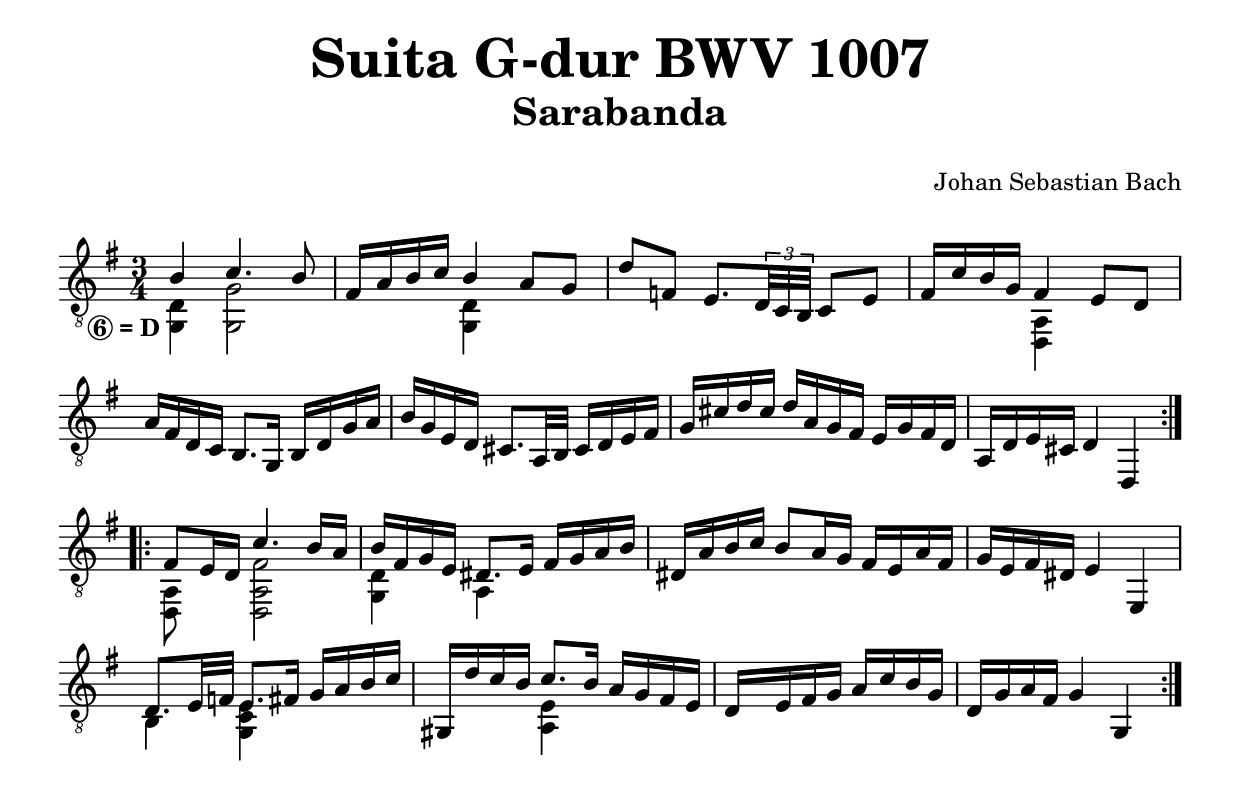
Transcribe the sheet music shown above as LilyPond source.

\version "2.19.80"

\language "deutsch"


%\version "2.12.0"
\include "deutsch.ly"

#(ly:set-option 'point-and-click #t)
#(set-global-staff-size 18)




\layout  {
	indent = #0
	\context {
      \Score 
        \remove "Bar_number_engraver" 
        \override TextSpanner  #'(bound-details left stencil-align-dir-y) = #0
      }
    \context {
      \Lyrics
          \consists "Bar_engraver"
          \consists "Separating_line_group_engraver"
          \override BarLine #'transparent = ##f
      }
    \context {
        \Staff
          \override TimeSignature #'style = #'numbered
          \override StringNumber #'font-size = #-3
          \override Fingering #'font-size = #-3
          \override VerticalAxisGroup #'minimum-Y-extent = #'(0.5 . 3)  
          \override TextSpanner  #'(bound-details left stencil-align-dir-y) = #0
%           \override VerticalAxisGroup #'default-staff-staff-spacing
%                 #'basic-distance = #15
      }
}


%############ FINGERING ################
pfi=\markup { \smaller  \italic "p"}
ifi=\markup { \smaller  \italic "i"}
mfi=\markup { \smaller  \italic "m"}
afi=\markup { \smaller  \italic "a"}

aTag = \markup { "" }
half = \markup {\column { "1" \draw-line #'(3 . 0) "2"} }

%######### GUITAR MARKS ######################
SCORDATURE = \markup {
  \general-align #Y #CENTER { \bold { \circle {"6"} "=" "D" } }
}

SCORDATUREg = \markup {
  \general-align #Y #CENTER { \bold { \circle {"5"} "=" "G" } }
}

SCORDATUREais = \markup {
  \general-align #Y #CENTER { \bold { \circle {"2"} "=" "ais" } }
}

SCORDATUREdONE = \markup {
  \general-align #Y #CENTER { \bold { \circle {"1"} "=" "d" } }
}


%########### ARTICULATION #################
lvSempre = \markup { \italic "lasciar vibrare sempre"}
Lv = \markup { \italic "L.v."}
gliss = \markup { \italic \bold \teeny "gliss."}
dolce = \markup { \italic "dolce"}
loco = \markup { \italic "loco"}
pocometal = \markup { \italic "poco metallico"}
sim = \markup { \italic "sim."}
decisio = \markup { \italic "decisio"}
lantano = \markup{ \italic "lantano" }
sonoro = \markup{ \italic "sonoro" }
sulpont = \markup{ \italic "sul pont." }
moltoSonoro = \markup{ \italic "molto sonoro" }
naturale = \markup{ \italic "naturale" }
ord = \markup{ \italic "ord." }
marcatoIlBasso = \markup{ \italic "marcato il basso" }
semprePizz = \markup{ \italic "sempre pizz." }
% pizz = \markup{ \italic "pizz." }
pizz = #(define-music-function (parser location nouse) (string?)
  #{
    \override TextSpanner #'(bound-details centre text) = \markup { \italic "pizz. " } 
  #}
  )
tamburomil = \markup{ \italic "tamburo militare" }
vibrAlaBlues = \markup{ \italic { \column {"vibrato" "ala" "blues" }}}

leggiero = \markup{ \bold \italic "leggiero" }
agitato = \markup{ \bold \italic "agitato" }
calmo = \markup{ \bold \italic "calmo" }
rit = \markup{ \italic "rit." }

%################ DYNAMICS #######################
crescpocpoc = \markup { \italic "c r e s c e n d o   p o c o   a   p o c o"}
meno = \markup { \italic "meno"}
repalninente = \markup { \italic "repetare ad libitum al niente"}
ritmolto = \markup { \italic "molto rit."}
cresc = \markup { \italic "cresc."}

%################# TWEAKERS ####################
MvTx = #(define-music-function (parser location xy) (pair?)
  #{
    \once \override TextScript #'extra-offset = #$xy
  #}
  )
    
MvTxAll = #(define-music-function (parser location xy) (pair?)
  #{
    \override TextScript #'extra-offset = #$xy
  #}
  )

MvFi = #(define-music-function (parser location xy) (pair?)
  #{
    \once \override Fingering #'extra-offset = #$xy
  #}
  )  
  
MvFiAll = #(define-music-function (parser location xy) (pair?)
  #{
    \override Fingering #'extra-offset = #$xy
  #}
  )
  
MvStr = #(define-music-function (parser location xy) (pair?)
  #{
    \once \override StringNumber #'extra-offset = #$xy
  #}
  )  

MvStrAll = #(define-music-function (parser location xy) (pair?)
  #{
    \override StringNumber #'extra-offset = #$xy
  #}
  )  

%½
fat = #(define-music-function (parser location ft xy) (string? pair?)
#{
    \once \override TextScript #'extra-offset = #$xy
    (markup (#:line (#:bold ft ) )
  #}
  )  


arrow = \markup {
    \postscript #"
  0.2 setlinewidth
  -0.6 0.5 moveto
  0.4 1.5 lineto
  1.4 0.5 lineto
  stroke
  "
}

arrowBack = \markup {
    \postscript #"
  0.2 setlinewidth
  -0.6 1.5 moveto
  0.4 0.5 lineto
  1.4 1.5 lineto
  stroke
  "
}


%%% FLAMENCO
% Finger stroke symbols
strokeUp = \markup { \postscript #"
  0.1     setlinewidth
  0.5 0   moveto
  0.5 2   lineto
  0.2 1.4 lineto
  0.5 2   moveto
  0.8 1.4 lineto
  stroke
"}

strokeDown = \markup { \postscript #"
  0.1     setlinewidth
  0.5 2   moveto
  0.5 0   lineto
  0.2 0.6 lineto
  0.5 0   moveto
  0.8 0.6 lineto
  stroke
"}
% Golpe symbol
golpe = \markup { \postscript #"
  0.2 setlinewidth
  0 0 moveto
  1 0 lineto
  1 1 lineto
  stroke
  "\postscript #"
  0.1       setlinewidth
  -0.6 -0.1  moveto
  -0.6  1.0 lineto
  0.5  1.0 lineto
  stroke
"}
% Strokes for all fingers
pUp   = \markup { \column { \pfi \line { \strokeUp }}}
pDown = \markup { \column { \pfi \line { \strokeDown }}}
iUp   = \markup { \column { \ifi \line { \strokeUp }}}
iDown = \markup { \column { \ifi \line { \strokeDown }}}
mUp   = \markup { \column { \mfi \line { \strokeUp }}}
mDown = \markup { \column { \mfi \line { \strokeDown }}}
aUp   = \markup { \column { \afi \line { \strokeUp }}}
aDown = \markup { \column { \afi \line { \strokeDown }}}
xUp   = \markup { \column { \small x \line { \strokeUp }}}
xDown = \markup { \column { \small x \line { \strokeDown }}}

tambMil = \markup {
  \postscript #"
  0.2 setlinewidth
  0 -1 moveto
  3 1 lineto
  9 1 lineto
  stroke
  "\postscript #"
  0.2 setlinewidth
  -0.5 1 moveto
  2.5 -1 lineto
  8.5 -1 lineto
  stroke
  "
}

tambMilShort = \markup {
  \postscript #"
  0.2 setlinewidth
  0 -1 moveto
  3 1 lineto
  4 1 lineto
  stroke
  "\postscript #"
  0.2 setlinewidth
  -0.5 1 moveto
  2.5 -1 lineto
  3.5 -1 lineto
  stroke
  "
}

\paper {
  %after-title-space = 1.5\cm
  %head-separation = 0\cm
  %page-top-space = 0\cm
  bottom-margin = 1\cm
  left-margin = 1\cm
  right-margin = 1\cm
  %line-width = 18 \cm
  paper-size = "a4"
  top-margin = 1\cm
  %ragged-last-bottom = ##f
  ragged-bottom = ##f
  %annotate-spacing = ##t
  ragged-last = ##f
  ragged-right = ##f
  print-page-number = ##f
  between-system-padding = #6  %add space above and below

}


#(set-global-staff-size 21)


\header {
  title = \markup  \center-column { \fontsize #3 {"Suita G-dur BWV 1007" } "Sarabanda" " "}
  composer = \markup \center-column { "Johan Sebastian Bach" " " }
}


\score {

  \new Staff {
    \set Staff.midiInstrument="acoustic guitar (nylon)"
    \override Staff.NoteCollision #'merge-differently-headed = ##t
    \override Staff.NoteCollision #'merge-differently-dotted = ##t
    %\override Staff.Stem #'length-fraction = #1.2
    \time 3/4
    \key g \major
    \clef "G_8"
    \relative c {
      <<
        {
          \once \override TextScript #'extra-offset = #'(-7 . 4)
          h'4_\SCORDATURE c4. h8
          | % 2
          fis16 a h c h4 a8 g
          | % 3
          d' f, e8. \tuplet 3/2 {d32 c32 h32} c8 e
          | % 4
          fis16 c' h g fis4 e8 d
          | % 5
          a'16 fis d c h8. g16 h d g a
          | % 6
          h g e d cis8. a32 h cis16 d e fis
          | % 7
          g cis d cis d a g fis e g fis d
          | % 8
          a d e cis d4 d,\bar ":|.:" %
          fis'8 e16 d c'4. h16 a
          | % 18
          h fis g e dis8. e16 fis g a h
          | % 19
          dis, a' h c h8 a16 g fis e a fis
          | % 20
          g e fis dis e4 e,
          | % 21
          d'8. e32 f e8. fis16 g a h c
          | % 22
          gis, d'' c h c8. h16 a g fis e
          | % 23
          d16*5 e16 fis g a c h g
          | % 24
          d g a fis g4 g,\bar ":|."

          |
        }\\% 33

        {
          <d' g,>4 <g,g'>2
          s4 <g d'>4 s4
          s2.
          s4 <d a'> s4
          s2.
          s2.
          s2.
          s2.
          <a' d,>8 s8 <d, a' fis'>2
          <d' g,>4 a4 s4
          s2.
          s2.
          h4 <g c e>4 s4
          s4 <a e'>4


        }
      >> \bar ":|."
    }

  }

  \midi {
    \context {
      \Score
      tempoWholesPerMinute = #(ly:make-moment 80 8)
    }
  }
  \layout {
    %ragged-last = ##t
  }

}




